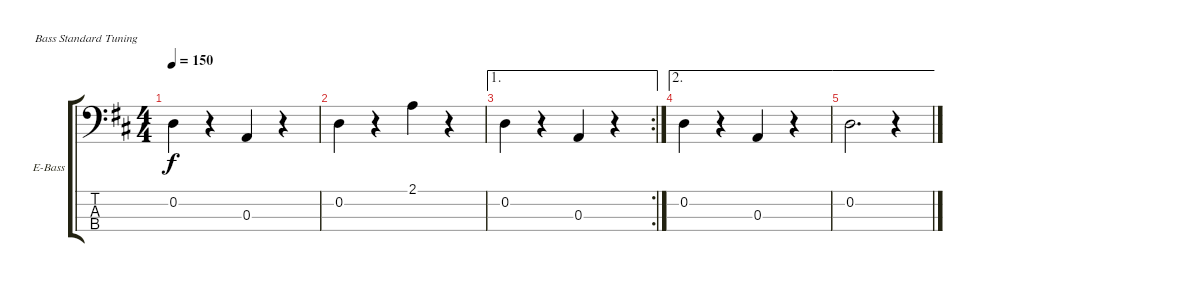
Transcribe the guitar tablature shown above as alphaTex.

\defaultSystemsLayout 4
\bracketExtendMode groupsimilarinstruments
\firstSystemTrackNameOrientation horizontal
\otherSystemsTrackNameOrientation horizontal
\track ("Bass" "E-Bass") {instrument electricbassfinger}
\staff {score tabs}
\tuning (G2 D2 A1 E1)
\ts (4 4)
\tempo 150
\clef f4
\scale
0.333333
\ks d
0.2.4{dy f} r.4 0.3.4 r.4 |
0.2.4 r.4 2.1.4 r.4 |
\ae 1
\rc 2
0.2.4 r.4 0.3.4 r.4 |
\ae 2
0.2.4 r.4 0.3.4 r.4 |
\ae 2
0.2.2{d} r.4
